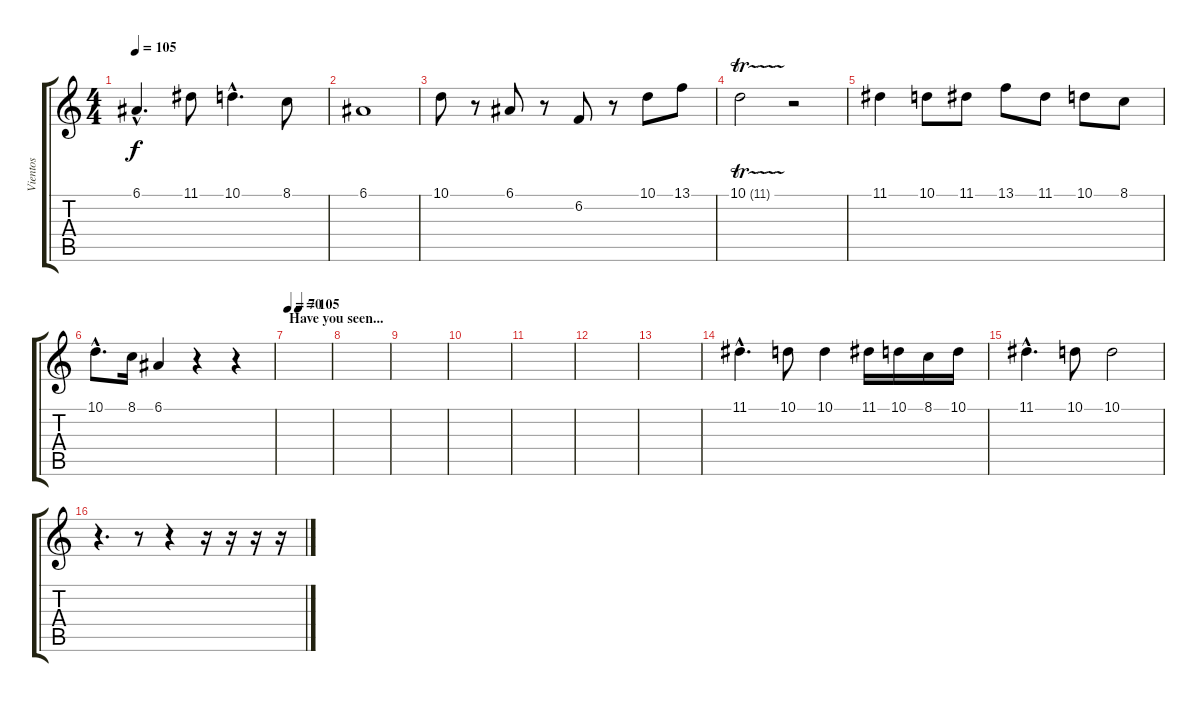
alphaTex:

\track ("Vientos" "Vientos") {instrument brasssection}
\staff {score tabs}
\tuning (E4 B3 G3 D3 A2 E2) {hide}
\ts (4 4)
\tempo 105
\clef g2
\ks c
6.1{hac}.4{d dy f instrument viola} 11.1.8 10.1{hac}.4{d} 8.1.8 |
6.1.1 |
10.1.8 r.8 6.1.8 r.8 6.2.8 r.8 10.1.8 13.1.8 |
10.1{tr (11 32)}.2 r.2 |
11.1.4 10.1.8 11.1.8 13.1.8 11.1.8 10.1.8 8.1.8 |
10.1{hac}.8{d} 8.1.16 6.1.4 r.4 r.4 |
\section ("" "Have you seen...")
\tempo 70
\tempo (105 0.25)
|
|
|
|
|
|
|
11.1{hac}.4{d} 10.1.8 10.1.4 11.1.16 10.1.16 8.1.16 10.1.16 |
11.1{hac}.4{d} 10.1.8 10.1.2 |
r.4{d} r.8 r.4 r.16 r.16 r.16 r.16
